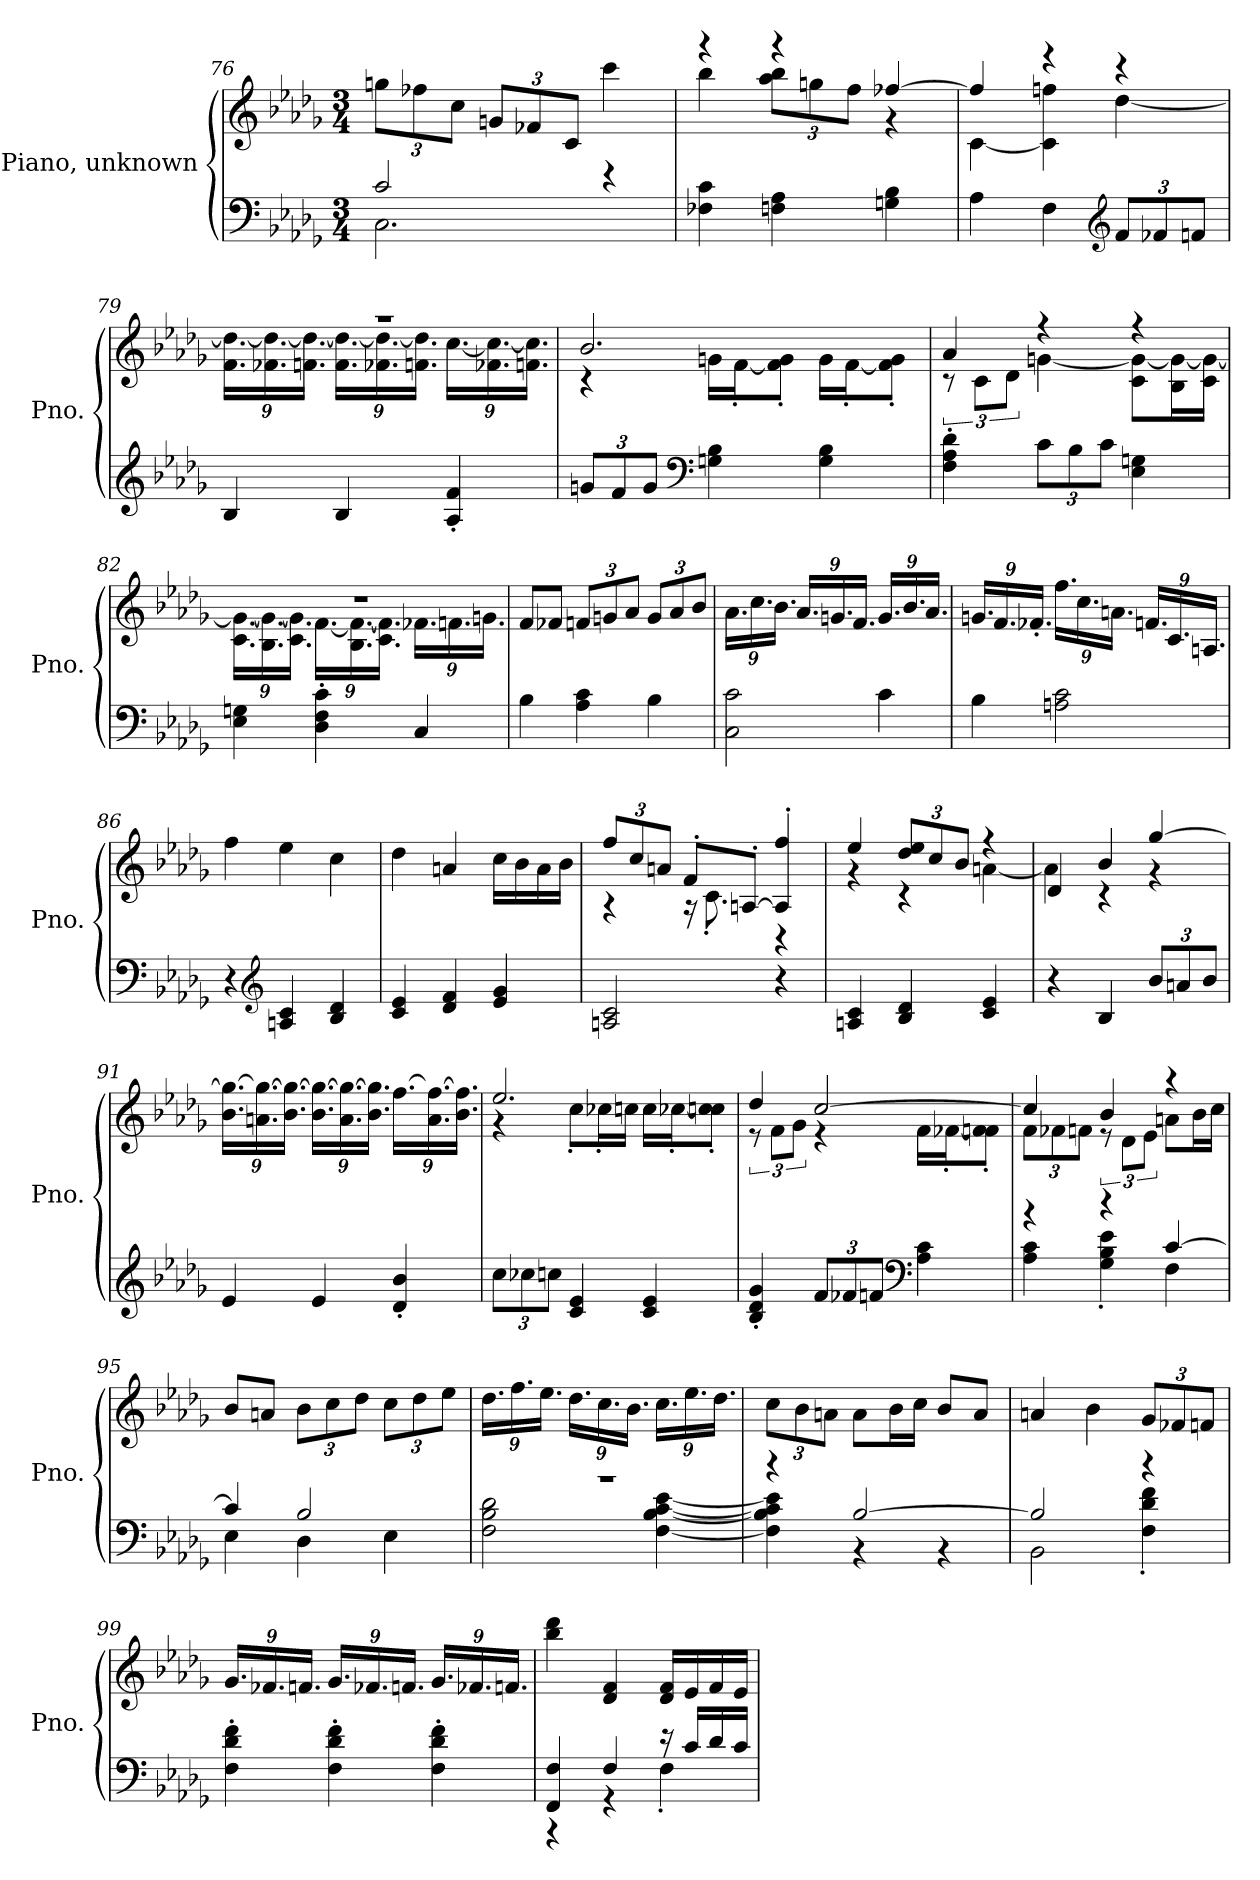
**kern	**kern
*part1	*part1
*staff2	*staff1
*I"Piano, unknown	*
*I'Pno.	*
*clefF4	*clefG2
*k[b-e-a-d-g-]	*k[b-e-a-d-g-]
*M3/4	*M3/4
=76	=76
*^	*
*	*	*Xbrackettup
2c/	2.C\	12ggn\L
.	.	12ff-X\
.	.	12cc\J
.	.	12gn/L
.	.	12f-X/
.	.	12c/J
4r	.	4ccc\
*v	*v	*
=77	=77
*	*^
4F-X\ 4c\	4r	4bb-\
4Fn\ 4A-\	4r	12aa-\ 12bb-\L
.	.	12ggn\
.	.	12ff\J
4Gn\ 4B-\	[4ff-X/	4r
=78	=78	=78
4A-\	4ff-/]	[4c\
4F\	4r	4c\] 4ffn\
*clefG2	*	*
*Xbrackettup	*	*
12f/L	4r	[4dd-\
12f-X/	.	.
12fn/J	.	.
!!LO:LB:g=z	!!
=79	=79	=79
4B-/	2.r	18.f\ 18.dd-\_LL
.	.	18.f-X\ 18.dd-\_
.	.	18.fn\ 18.dd-\_JJ
4B-/	.	18.f\ 18.dd-\_LL
.	.	18.f-X\ 18.dd-\_
.	.	18.fn\ 18.dd-\]JJ
4A-/' 4f/'	.	[18.cc\LL
.	.	18.f-X\ 18.cc\_
.	.	18.fn\ 18.cc\]JJ
=80	=80	=80
12gn/L	2.b-/	4r
12f/	.	.
12g/J	.	.
*clefF4	*	*
4Gn\ 4B-\	.	16gn\LL
.	.	[16f'\J
.	.	8f\]' 8g\'J
4G\ 4B-\	.	16g\LL
.	.	[16f'\J
.	.	8f\]' 8g\'J
=81	=81	=81
*	*	*brackettup
4F\' 4A-\' 4d-\'	4a-/	12r
.	.	12c\L
.	.	12d-\J
12c\L	4r	[4gn\
12B-\	.	.
12c\J	.	.
4E-\ 4Gn\	4r	8c\ 8g\_L
.	.	16B-\ 16g\_L
.	.	16c\ 16g\_JJ
!!LO:LB:g=z	!!
=82	=82	=82
*	*	*Xbrackettup
4E-\ 4Gn\	2.r	18.c\ 18.g\_LL
.	.	18.B-\ 18.g\_
.	.	18.c\ 18.g\]JJ
4D-\' 4F\' 4c\'	.	[18.f\LL
.	.	18.B-\ 18.f\_
.	.	18.c\ 18.f\]JJ
4C/	.	18.f-X\LL
.	.	18.fn\
.	.	18.gn\JJ
*	*v	*v
=83	=83
4B-\	8f/L
.	8f-X/J
4A-\ 4c\	12fn/L
.	12gn/
.	12a-/J
4B-\	12g/L
.	12a-/
.	12b-/J
=84	=84
2C\ 2c\	18.a-\LL
.	18.cc\
.	18.b-\JJ
.	18.a-/LL
.	18.gn/
.	18.f/JJ
4c\	18.g/LL
.	18.b-/
.	18.a-/JJ
!!LO:LB:g=z
=85	=85
4B-\	18.gn/LL
.	18.f/
.	18.f-X'/JJ
2An\ 2c\	18.ff\LL
.	18.cc\
.	18.an\JJ
.	18.fn/LL
.	18.c/
.	18.An/JJ
=86	=86
4r	4ff\
*clefG2	*
4An/ 4c/	4ee-\
4B-/ 4d-/	4cc\
=87	=87
4c/ 4e-/	4dd-\
4d-/ 4f/	4an/
4e-/ 4g-/	16cc\LL
.	16b-\
.	16a\
.	16b-\JJ
=88	=88
*	*^
2An/ 2c/	12ff/L	4r
.	12cc/	.
.	12an/J	.
.	8f'/L	16r
.	.	8.c'\
.	[8An'/J	.
4r	4A/]' 4ff/'	4r
!!LO:LB:g=z	!!
=89	=89	=89
4An/ 4c/	4ee-/	4r
4B-/ 4d-/	12dd-/ 12ee-/L	4r
.	12cc/	.
.	12b-/J	.
4c/ 4e-/	4r	[4an\
=90	=90	=90
4r	4d-/	4a\]
4B-/	4b-/	4r
12b-/L	[4gg-/	4r
12an/	.	.
12b-/J	.	.
*	*v	*v
=91	=91
4e-/	18.b-\ 18.gg-\_LL
.	18.an\ 18.gg-\_
.	18.b-\ 18.gg-\_JJ
4e-/	18.b-\ 18.gg-\_LL
.	18.a\ 18.gg-\_
.	18.b-\ 18.gg-\]JJ
4d-/' 4b-/'	[18.ff\LL
.	18.a\ 18.ff\_
.	18.b-\ 18.ff\]JJ
!!LO:PB:g=z
=92	=92
*	*^
12cc\L	2.ee-/	4r
12cc-X\	.	.
12ccn\J	.	.
4c/ 4e-/	.	8cc'\L
.	.	16cc-X'\L
.	.	16ccn\JJ
4c/ 4e-/	.	16cc\LL
.	.	[16cc-X'\J
.	.	8cc-\]' 8ccn\'J
=93	=93	=93
*	*	*brackettup
4B-/' 4d-/' 4g-/'	4dd-/	12r
.	.	12f\L
.	.	12g-\J
12f/L	[2cc/	4r
12f-X/	.	.
12fn/J	.	.
*clefF4	*	*
4A-\ 4c\	.	16f\LL
.	.	[16f-X'\J
.	.	8f-\]' 8fn\'J
=94	=94	=94
*^	*	*
*	*	*	*Xbrackettup
4r	4A-\ 4c\	4cc/]	12f\L
.	.	.	12f-X\
.	.	.	12fn\J
*	*	*	*brackettup
4r	4G-\' 4B-\' 4e-\'	4b-/	12r
.	.	.	12d-\L
.	.	.	12e-\J
[4c/	4F\	4r	8an\L
.	.	.	16b-\L
.	.	.	16cc\JJ
*	*	*v	*v
!!LO:LB:g=z
=95	=95	=95
4c/]	4E-\	8b-/L
.	.	8an/J
*	*	*Xbrackettup
2B-/	4D-\	12b-\L
.	.	12cc\
.	.	12dd-\J
.	4E-\	12cc\L
.	.	12dd-\
.	.	12ee-\J
=96	=96	=96
2.r	2F\ 2B-\ 2d-\	18.dd-\LL
.	.	18.ff\
.	.	18.ee-\JJ
.	.	18.dd-\LL
.	.	18.cc\
.	.	18.b-\JJ
.	[4F\ [4B-\ [4c\ [4e-\	18.cc\LL
.	.	18.ee-\
.	.	18.dd-\JJ
=97	=97	=97
4r	4F\] 4B-\] 4c\] 4e-\]	12cc\L
.	.	12b-\
.	.	12an\J
[2B-/	4r	8a\L
.	.	16b-\L
.	.	16cc\JJ
.	4r	8b-/L
.	.	8a/J
=98	=98	=98
2B-/]	2BB-\	4an/
.	.	4b-\
4r	4F\' 4d-\' 4f\'	12g-/L
.	.	12f-X/
.	.	12fn/J
*v	*v	*
!!LO:LB:g=z
=99	=99
4F\' 4d-\' 4f\'	18.g-/LL
.	18.f-X/
.	18.fn/JJ
4F\' 4d-\' 4f\'	18.g-/LL
.	18.f-X/
.	18.fn/JJ
4F\' 4d-\' 4f\'	18.g-/LL
.	18.f-X/
.	18.fn/JJ
=100	=100
*^	*
4FF/ 4F/	4r	4bb-\ 4ddd-\
4F/	4r	4d-/ 4f/
16r	4F'\	16d-/ 16f/LL
16c/LL	.	16e-/
16d-/	.	16f/
16c/JJ	.	16e-/JJ
*v	*v	*
=	=
*-	*-
